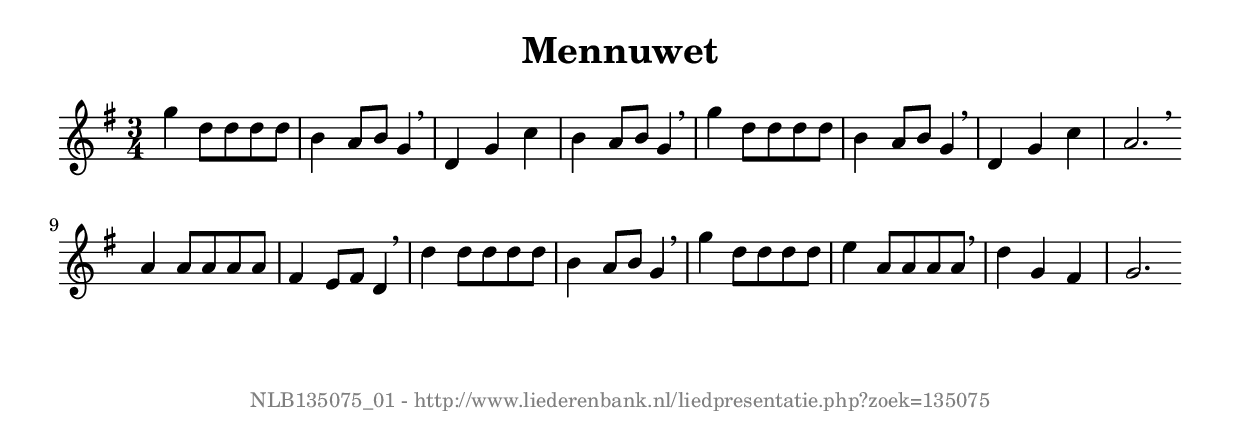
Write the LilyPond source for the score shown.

%
% produced by wce2krn 1.64 (7 June 2014)
%
\version"2.16"
#(append! paper-alist '(("long" . (cons (* 210 mm) (* 2000 mm)))))
#(set-default-paper-size "long")
sb = {\breathe}
mBreak = {\breathe }
bBreak = {\breathe }
x = {\once\override NoteHead #'style = #'cross }
gl=\glissando
itime={\override Staff.TimeSignature #'stencil = ##f }
ficta = {\once\set suggestAccidentals = ##t}
fine = {\once\override Score.RehearsalMark #'self-alignment-X = #1 \mark \markup {\italic{Fine}}}
dc = {\once\override Score.RehearsalMark #'self-alignment-X = #1 \mark \markup {\italic{D.C.}}}
dcf = {\once\override Score.RehearsalMark #'self-alignment-X = #1 \mark \markup {\italic{D.C. al Fine}}}
dcc = {\once\override Score.RehearsalMark #'self-alignment-X = #1 \mark \markup {\italic{D.C. al Coda}}}
ds = {\once\override Score.RehearsalMark #'self-alignment-X = #1 \mark \markup {\italic{D.S.}}}
dsf = {\once\override Score.RehearsalMark #'self-alignment-X = #1 \mark \markup {\italic{D.S. al Fine}}}
dsc = {\once\override Score.RehearsalMark #'self-alignment-X = #1 \mark \markup {\italic{D.S. al Coda}}}
pv = {\set Score.repeatCommands = #'((volta "1"))}
sv = {\set Score.repeatCommands = #'((volta "2"))}
tv = {\set Score.repeatCommands = #'((volta "3"))}
qv = {\set Score.repeatCommands = #'((volta "4"))}
xv = {\set Score.repeatCommands = #'((volta #f))}
\header{ tagline = ""
title = "Mennuwet"
}
\score {{
\key g \major
\relative g'
{
\set melismaBusyProperties = #'()
\time 3/4
\tempo 4=120
\override Score.MetronomeMark #'transparent = ##t
\override Score.RehearsalMark #'break-visibility = #(vector #t #t #f)
g'4 d8 d d d b4 a8 b g4 \sb d4 g c b a8 b g4 \sb g' d8 d d d b4 a8 b g4 \sb d g c a2. \bar ":|:" \bBreak
a4 a8 a a a fis4 e8 fis d4 \sb d' d8 d d d b4 a8 b g4 \sb g' d8 d d d e4 a,8 a a a \sb d4 g,4 fis g2. \bar":|"
 }}
 \midi { }
 \layout {
            indent = 0.0\cm
}
}
\markup { \vspace #0 } \markup { \with-color #grey \fill-line { \center-column { \smaller "NLB135075_01 - http://www.liederenbank.nl/liedpresentatie.php?zoek=135075" } } }
